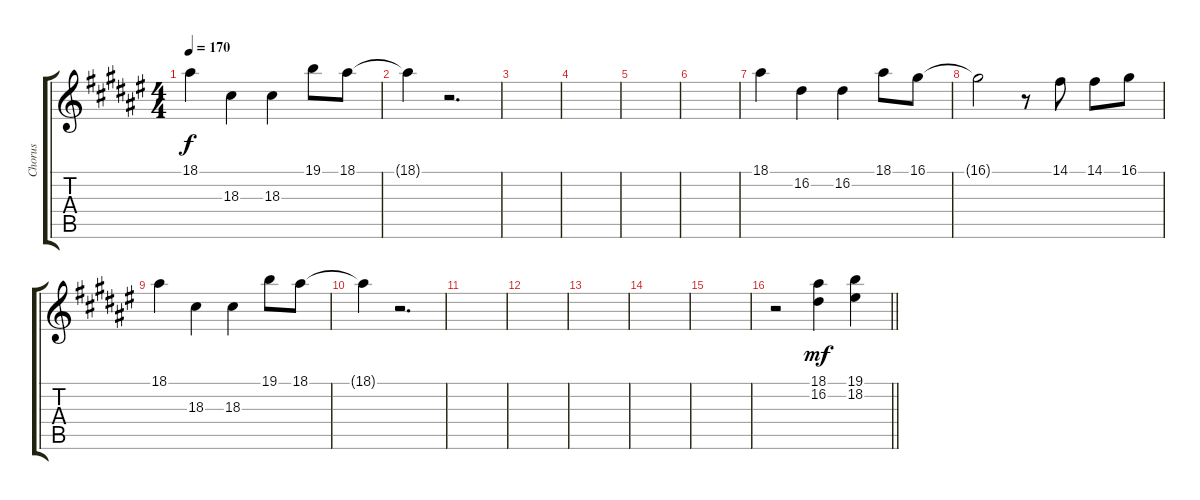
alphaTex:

\track ("Chorus" "Chorus") {instrument voiceoohs}
\staff {score tabs}
\tuning (E4 B3 G3 D3 A2 E2) {hide}
\ts (4 4)
\tempo 170
\clef g2
\ks f#
18.1.4{dy f} 18.3.4 18.3.4 19.1.8 18.1.8 |
18.1{t}.4 r.2{d} |
|
|
|
|
18.1.4 16.2.4 16.2.4 18.1.8 16.1.8 |
16.1{t}.2 r.8 14.1.8 14.1.8 16.1.8 |
18.1.4 18.3.4 18.3.4 19.1.8 18.1.8 |
18.1{t}.4 r.2{d} |
|
|
|
|
|
\barLineRight lightlight
r.2 (18.1 16.2).4{dy mf} (19.1 18.2).4
